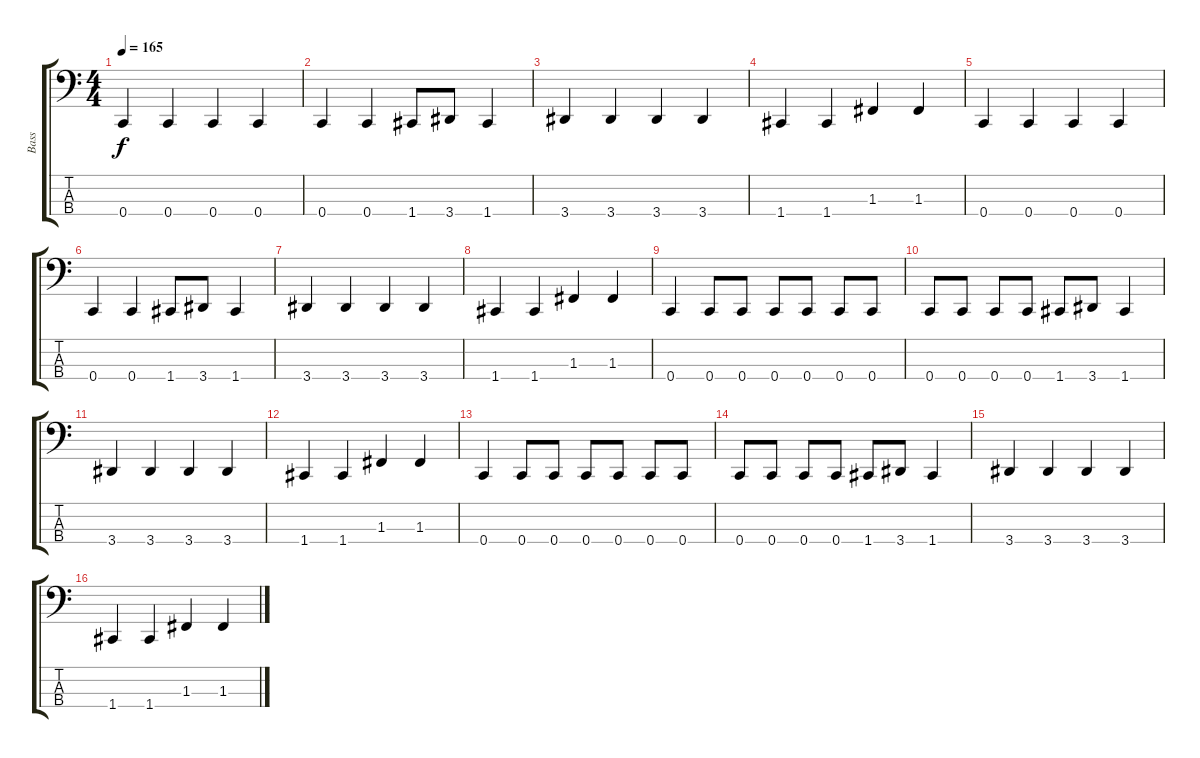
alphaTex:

\track ("Bass" "Bass") {instrument electricbassfinger}
\staff {score tabs}
\tuning (Eb2 Bb1 F1 C1) {hide}
\ts (4 4)
\tempo 165
\clef f4
\ks c
0.4.4{dy f} 0.4.4 0.4.4 0.4.4 |
0.4.4 0.4.4 1.4.8 3.4.8 1.4.4 |
3.4.4 3.4.4 3.4.4 3.4.4 |
1.4.4 1.4.4 1.3.4 1.3.4 |
0.4.4 0.4.4 0.4.4 0.4.4 |
0.4.4 0.4.4 1.4.8 3.4.8 1.4.4 |
3.4.4 3.4.4 3.4.4 3.4.4 |
1.4.4 1.4.4 1.3.4 1.3.4 |
0.4.4 0.4.8 0.4.8 0.4.8 0.4.8 0.4.8 0.4.8 |
0.4.8 0.4.8 0.4.8 0.4.8 1.4.8 3.4.8 1.4.4 |
3.4.4 3.4.4 3.4.4 3.4.4 |
1.4.4 1.4.4 1.3.4 1.3.4 |
0.4.4 0.4.8 0.4.8 0.4.8 0.4.8 0.4.8 0.4.8 |
0.4.8 0.4.8 0.4.8 0.4.8 1.4.8 3.4.8 1.4.4 |
3.4.4 3.4.4 3.4.4 3.4.4 |
1.4.4 1.4.4 1.3.4 1.3.4
